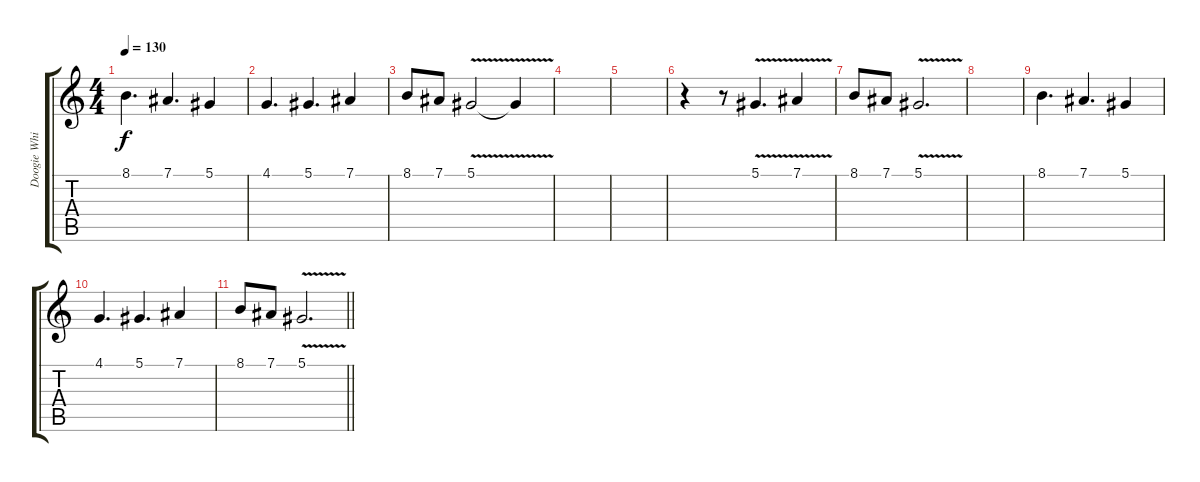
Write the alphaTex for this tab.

\track ("Doogie White" "Doogie Whi") {instrument lead2sawtooth}
\staff {score tabs}
\tuning (Eb4 Bb3 Gb3 Db3 Ab2 Eb2) {hide}
\ts (4 4)
\tempo 130
\clef g2
\ks c
8.1.4{d dy f} 7.1.4{d} 5.1.4 |
4.1.4{d} 5.1.4{d} 7.1.4 |
8.1.8 7.1.8 5.1{v}.2 5.1{t}.4 |
|
|
r.4 r.8 5.1{v}.4{d} 7.1{v}.4 |
8.1.8 7.1.8 5.1{v}.2{d} |
|
8.1.4{d} 7.1.4{d} 5.1.4 |
4.1.4{d} 5.1.4{d} 7.1.4 |
\barLineRight lightlight
8.1.8 7.1.8 5.1{v}.2{d}
